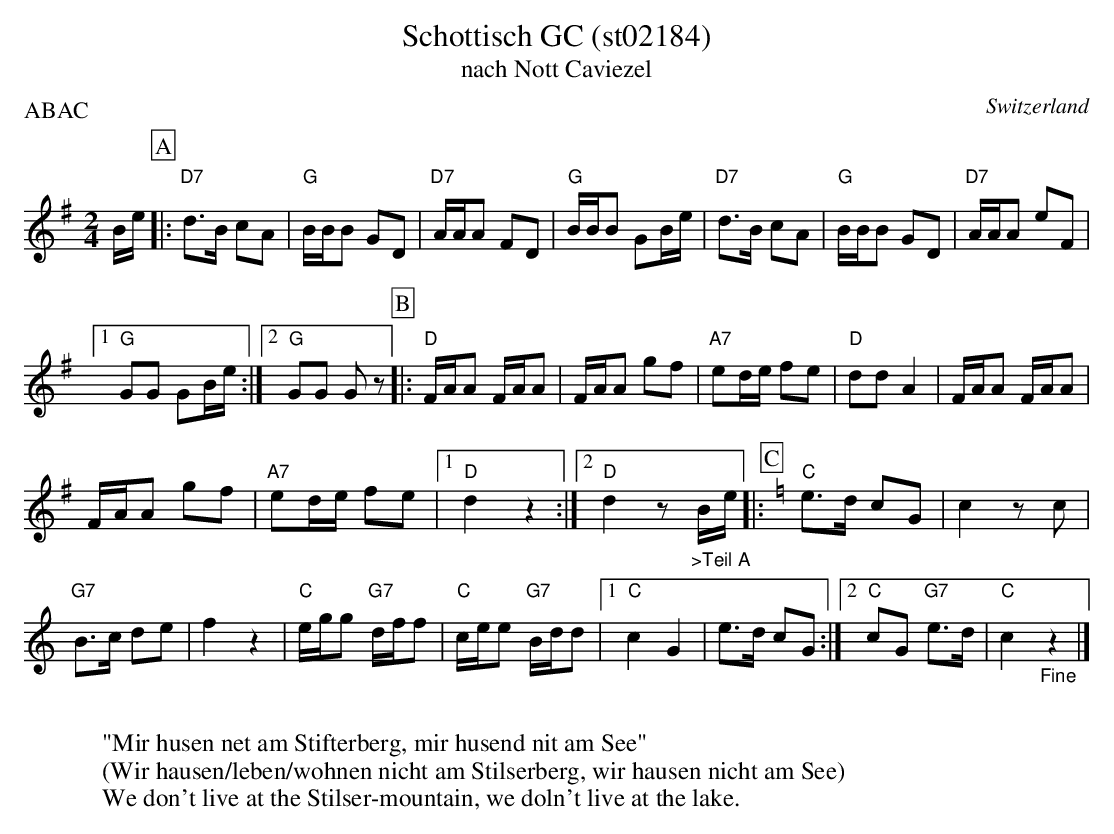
X:1
T:Schottisch GC (st02184)
T: nach Nott Caviezel
O:Switzerland
P:ABAC
M:2/4
L:1/8
K:G major
B/e/ [P:A] |: "D7"d>B cA | "G"B/B/B GD | "D7"A/A/A FD | "G"B/B/B GB/e/ | "D7"d>B cA | "G"B/B/B GD | "D7"A/A/A eF |1
"G"GG GB/e/ :|2 "G"GG Gz [P:B] |: "D"F/A/A F/A/A | F/A/A gf | "A7"ed/e/ fe | "D"ddA2 |  F/A/A F/A/A |
F/A/A gf | "A7"ed/e/ fe |1 "D"d2z2 :|2 "D"d2 z"_>Teil A"B/e/ |: [P:C] [K:C] "C"e>d cG | c2zc |
"G7"B>c de | f2z2 | "C"e/g/g "G7"d/f/f | "C"c/e/e "G7"B/d/d |1 "C"c2G2 | e>d cG :|2 "C"cG "G7"e>d | "C"c2"_Fine"z2 |]
W:
W:"Mir husen net am Stifterberg, mir husend nit am See"
W: (Wir hausen/leben/wohnen nicht am Stilserberg, wir hausen nicht am See)
W: We don't live at the Stilser-mountain, we doln't live at the lake.
